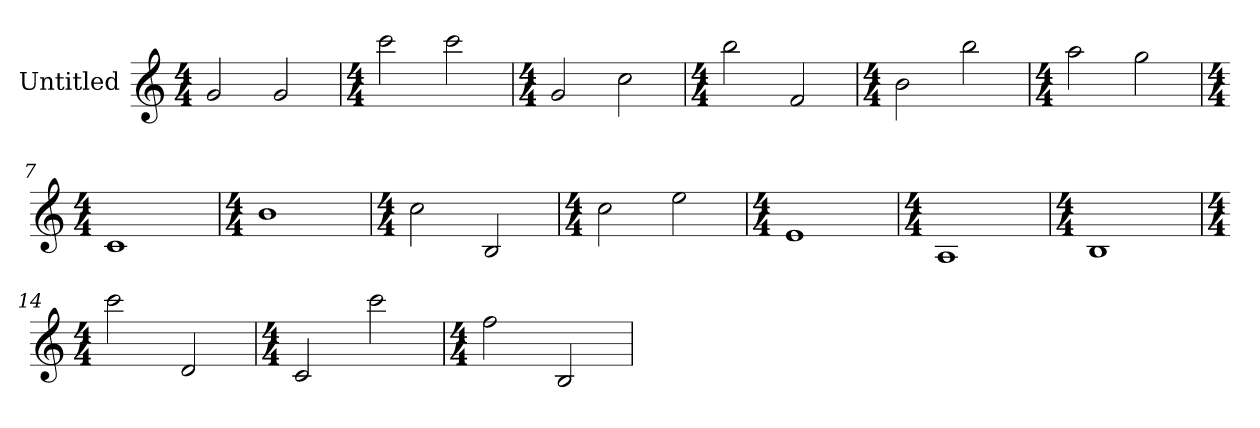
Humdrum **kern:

**kern
*part1
*staff1
*I"Untitled
*k[]
*C:
*M4/4
=1
2g
2g
=2
*k[]
*C:
*M4/4
2ccc
2ccc
=3
*k[]
*C:
*M4/4
2g
2cc
=4
*k[]
*C:
*M4/4
2bb
2f
=5
*k[]
*C:
*M4/4
2b
2bb
=6
*k[]
*C:
*M4/4
2aa
2gg
=7
*k[]
*C:
*M4/4
1c
=8
*k[]
*C:
*M4/4
1b
=9
*k[]
*C:
*M4/4
2cc
2B
=10
*k[]
*C:
*M4/4
2cc
2ee
=11
*k[]
*C:
*M4/4
1e
=12
*k[]
*C:
*M4/4
1A
=13
*k[]
*C:
*M4/4
1B
=14
*k[]
*C:
*M4/4
2ccc
2d
=15
*k[]
*C:
*M4/4
2c
2ccc
=16
*k[]
*C:
*M4/4
2ff
2B
=
*-
